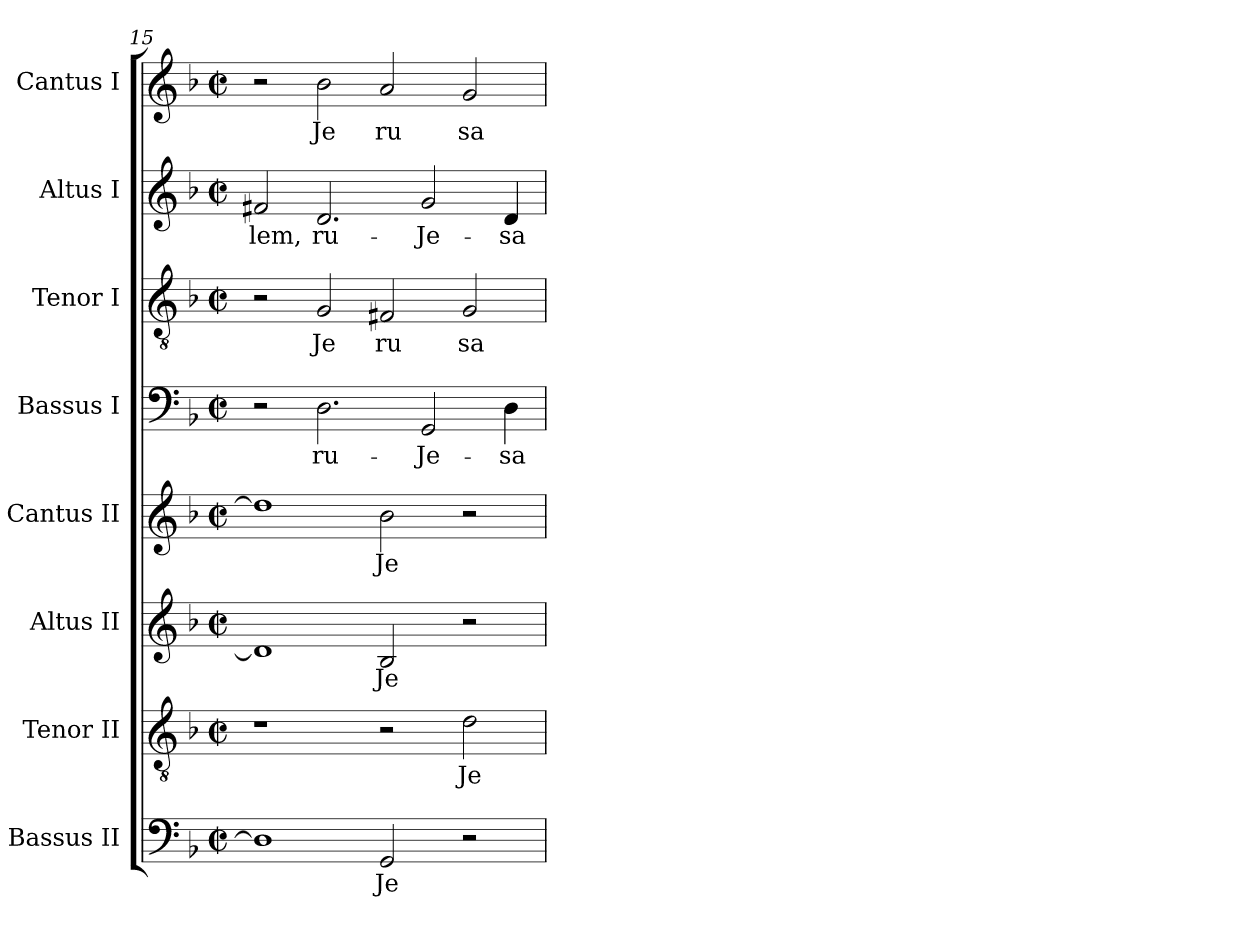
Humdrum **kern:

**kern	**text	**kern	**text	**kern	**text	**kern	**text	**kern	**text	**kern	**text	**kern	**text	**kern	**text
*part8	*part8	*part7	*part7	*part6	*part6	*part5	*part5	*part4	*part4	*part3	*part3	*part2	*part2	*part1	*part1
*staff8	*staff8	*staff7	*staff7	*staff6	*staff6	*staff5	*staff5	*staff4	*staff4	*staff3	*staff3	*staff2	*staff2	*staff1	*staff1
*I"Bassus II	*	*I"Tenor II	*	*I"Altus II	*	*I"Cantus II	*	*I"Bassus I	*	*I"Tenor I	*	*I"Altus I	*	*I"Cantus I	*
*clefF4	*	*clefGv2	*	*clefG2	*	*clefG2	*	*clefF4	*	*clefGv2	*	*clefG2	*	*clefG2	*
*k[b-]	*	*k[b-]	*	*k[b-]	*	*k[b-]	*	*k[b-]	*	*k[b-]	*	*k[b-]	*	*k[b-]	*
*F:	*	*F:	*	*F:	*	*F:	*	*F:	*	*F:	*	*F:	*	*F:	*
*M2/2	*	*M2/2	*	*M2/2	*	*M2/2	*	*M2/2	*	*M2/2	*	*M2/2	*	*M2/2	*
*met(c|)	*	*met(c|)	*	*met(c|)	*	*met(c|)	*	*met(c|)	*	*met(c|)	*	*met(c|)	*	*met(c|)	*
=15	=15	=15	=15	=15	=15	=15	=15	=15	=15	=15	=15	=15	=15	=15	=15
!	!	!	!	!	!	!	!	!	!	!	!	!	!LO:LY:b:cj	!	!
1D]	.	1r	.	1d]	.	1dd]	.	2r	.	2r	.	2f#X/	-lem,	2r	.
!	!	!	!	!	!	!	!	!	!LO:LY:b:cj	!	!LO:LY:b:cj	!	!LO:LY:b:cj	!	!LO:LY:b:cj
.	.	.	.	.	.	.	.	2.D\	-ru-	2G/	Je	2.d/	-ru-	2b-\	Je
!	!LO:LY:b:cj	!	!	!	!LO:LY:b:cj	!	!LO:LY:b:cj	!	!	!	!LO:LY:b:cj	!	!	!	!LO:LY:b:cj
2GG/	Je-	2r	.	2B-/	Je	2b-\	Je	.	.	2F#X/	ru	.	.	2a/	ru
!	!	!	!	!	!	!	!	!	!LO:LY:b:cj	!	!	!	!LO:LY:b:cj	!	!
.	.	.	.	.	.	.	.	2GG/	Je-	.	.	2g/	Je-	.	.
!	!	!	!LO:LY:b:cj	!	!	!	!	!	!	!	!LO:LY:b:cj	!	!	!	!LO:LY:b:cj
2r	.	2d\	Je	2r	.	2r	.	.	.	2G/	sa	.	.	2g/	sa
!	!	!	!	!	!	!	!	!	!LO:LY:b:cj	!	!	!	!LO:LY:b:cj	!	!
.	.	.	.	.	.	.	.	4D\	-sa-	.	.	4d/	-sa-	.	.
=	=	=	=	=	=	=	=	=	=	=	=	=	=	=	=
*-	*-	*-	*-	*-	*-	*-	*-	*-	*-	*-	*-	*-	*-	*-	*-
